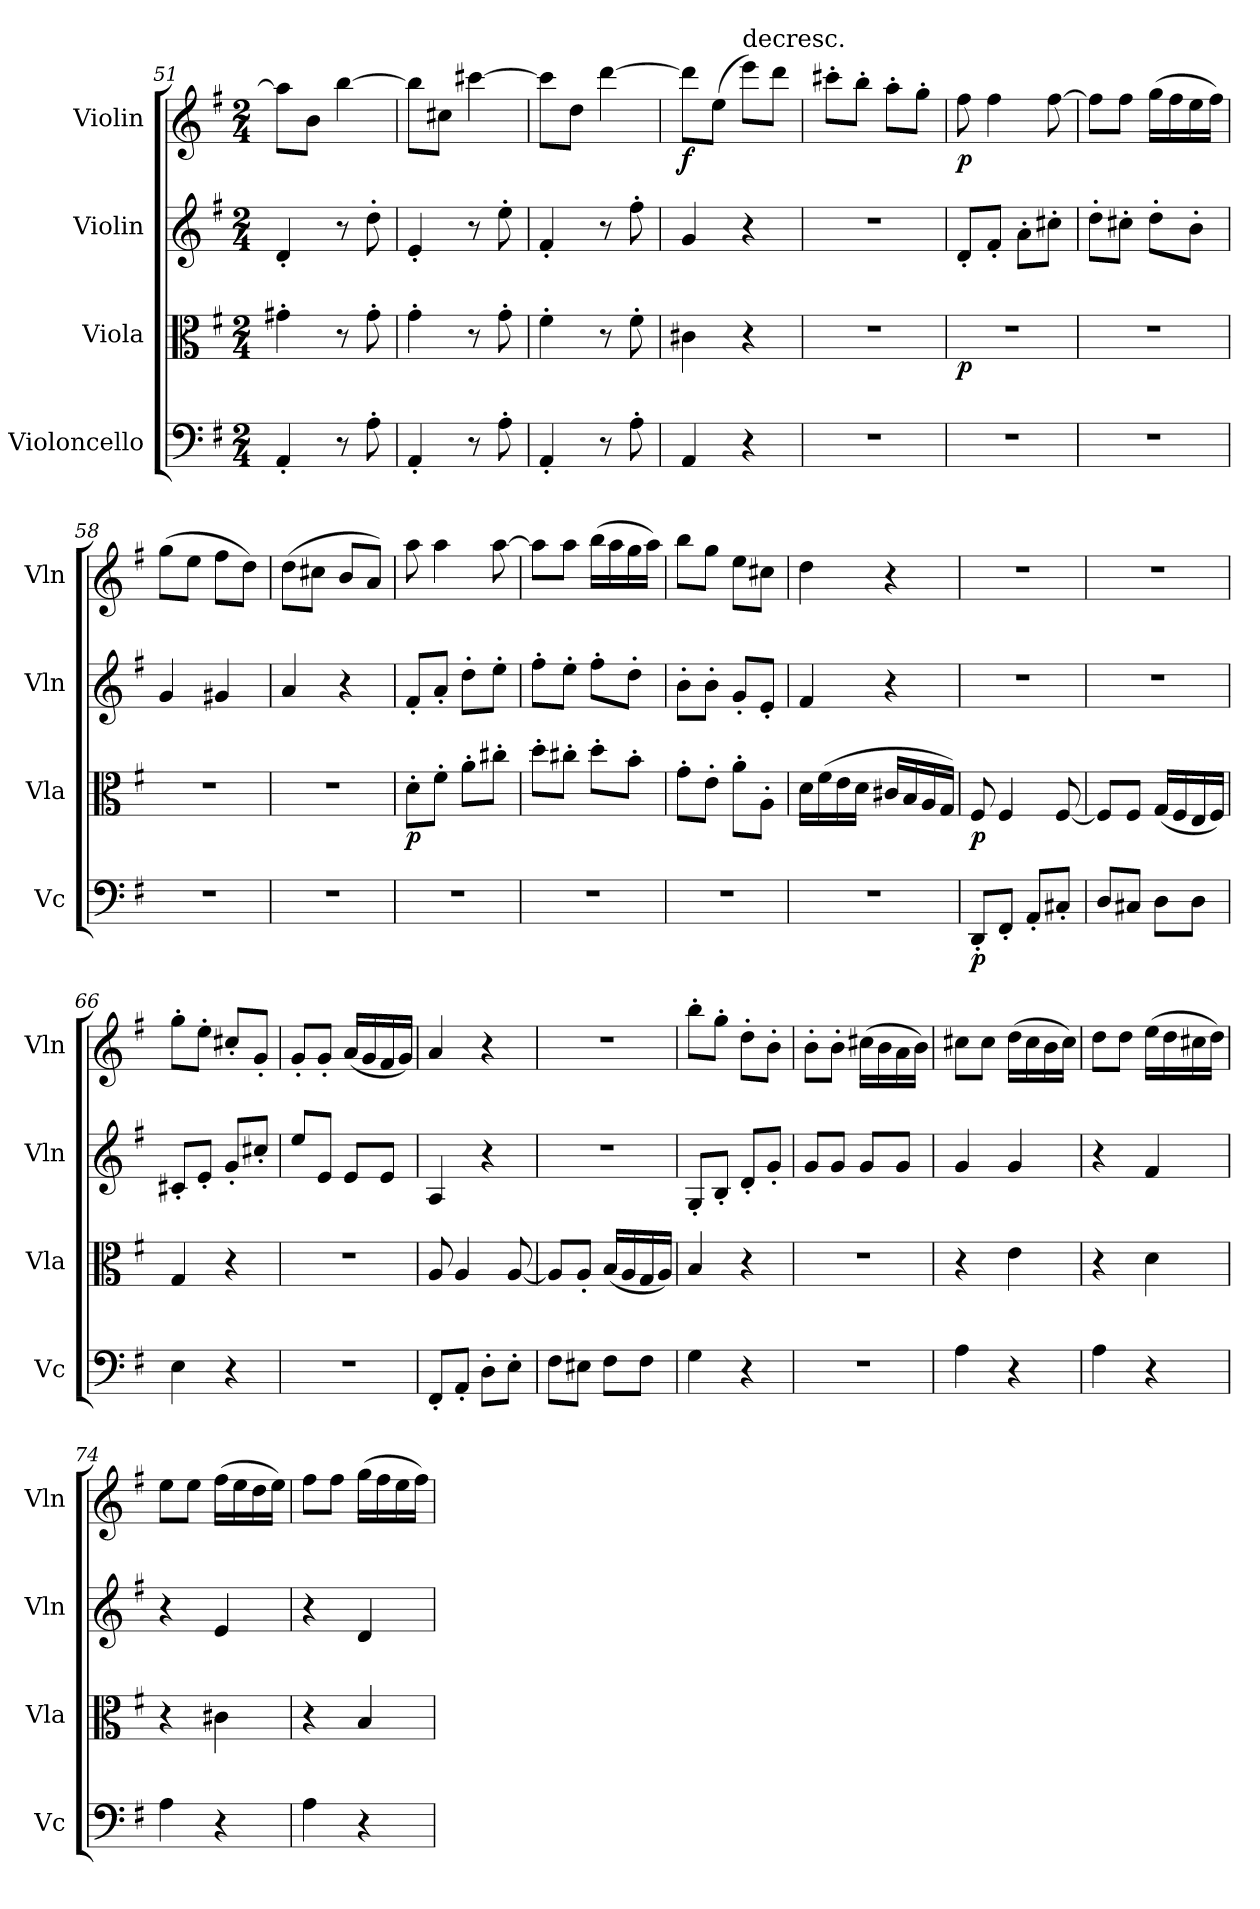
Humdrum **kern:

**kern	**dynam	**kern	**dynam	**kern	**kern	**dynam
*part4	*part4	*part3	*part3	*part2	*part1	*part1
*staff4	*staff4	*staff3	*staff3	*staff2	*staff1	*staff1
*I"Violoncello	*	*I"Viola	*	*I"Violin	*I"Violin	*
*I'Vc	*	*I'Vla	*	*I'Vln	*I'Vln	*
*clefF4	*	*clefC3	*	*clefG2	*clefG2	*
*k[f#]	*	*k[f#]	*	*k[f#]	*k[f#]	*
*G:	*	*G:	*	*G:	*G:	*
*M2/4	*	*M2/4	*	*M2/4	*M2/4	*
=51	=51	=51	=51	=51	=51	=51
4AA'/	.	4g#X'\	.	4d'/	8aa\L]	.
.	.	.	.	.	8b\J	.
8r	.	8r	.	8r	[4bb\	.
8A'\	.	8g#'\	.	8dd'\	.	.
=52	=52	=52	=52	=52	=52	=52
4AA'/	.	4g'\	.	4e'/	8bb\L]	.
.	.	.	.	.	8cc#X\J	.
8r	.	8r	.	8r	[4ccc#X\	.
8A'\	.	8g'\	.	8ee'\	.	.
=53	=53	=53	=53	=53	=53	=53
4AA'/	.	4f#'\	.	4f#'/	8ccc#\L]	.
.	.	.	.	.	8dd\J	.
8r	.	8r	.	8r	[4ddd\	.
8A'\	.	8f#'\	.	8ff#'\	.	.
=54	=54	=54	=54	=54	=54	=54
4AA/	.	4c#X\	.	4g/	8ddd\L]	f
.	.	.	.	.	(8ee\J	.
!	!	!	!	!	!LO:TX:t=decresc.	!
4r	.	4r	.	4r	8eee\L)	.
.	.	.	.	.	8ddd\J	.
=55	=55	=55	=55	=55	=55	=55
2r	.	2r	.	2r	8ccc#X'\L	.
.	.	.	.	.	8bb'\J	.
.	.	.	.	.	8aa'\L	.
.	.	.	.	.	8gg'\J	.
=56	=56	=56	=56	=56	=56	=56
2r	.	2r	p	8d'/L	8ff#\	p
.	.	.	.	8f#'/J	4ff#\	.
.	.	.	.	8a'\L	.	.
.	.	.	.	8cc#X'\J	[8ff#\	.
=57	=57	=57	=57	=57	=57	=57
2r	.	2r	.	8dd'\L	8ff#\L]	.
.	.	.	.	8cc#X'\J	8ff#\J	.
.	.	.	.	8dd'\L	(16gg\LL	.
.	.	.	.	.	16ff#\	.
.	.	.	.	8b'\J	16ee\	.
.	.	.	.	.	16ff#\JJ)	.
=58	=58	=58	=58	=58	=58	=58
2r	.	2r	.	4g/	(8gg\L	.
.	.	.	.	.	8ee\J	.
.	.	.	.	4g#X/	8ff#\L	.
.	.	.	.	.	8dd\J)	.
=59	=59	=59	=59	=59	=59	=59
2r	.	2r	.	4a/	(8dd\L	.
.	.	.	.	.	8cc#X\J	.
.	.	.	.	4r	8b/L	.
.	.	.	.	.	8a/J)	.
=60	=60	=60	=60	=60	=60	=60
2r	.	8d'\L	p	8f#'/L	8aa\	.
.	.	8f#'\J	.	8a'/J	4aa\	.
.	.	8a'\L	.	8dd'\L	.	.
.	.	8cc#X'\J	.	8ee'\J	[8aa\	.
=61	=61	=61	=61	=61	=61	=61
2r	.	8dd'\L	.	8ff#'\L	8aa\L]	.
.	.	8cc#X'\J	.	8ee'\J	8aa\J	.
.	.	8dd'\L	.	8ff#'\L	(16bb\LL	.
.	.	.	.	.	16aa\	.
.	.	8b'\J	.	8dd'\J	16gg\	.
.	.	.	.	.	16aa\JJ)	.
=62	=62	=62	=62	=62	=62	=62
2r	.	8g'\L	.	8b'\L	8bb\L	.
.	.	8e'\J	.	8b'\J	8gg\J	.
.	.	8a'\L	.	8g'/L	8ee\L	.
.	.	8A'\J	.	8e'/J	8cc#X\J	.
=63	=63	=63	=63	=63	=63	=63
2r	.	16d\LL	.	4f#/	4dd\	.
.	.	(16f#\	.	.	.	.
.	.	16e\	.	.	.	.
.	.	16d\JJ	.	.	.	.
.	.	16c#X/LL	.	4r	4r	.
.	.	16B/	.	.	.	.
.	.	16A/	.	.	.	.
.	.	16G/JJ)	.	.	.	.
=64	=64	=64	=64	=64	=64	=64
8DD'/L	p	8F#/	p	2r	2r	.
8FF#'/J	.	4F#/	.	.	.	.
8AA'/L	.	.	.	.	.	.
8C#X'/J	.	[8F#/	.	.	.	.
=65	=65	=65	=65	=65	=65	=65
8D/L	.	8F#/L]	.	2r	2r	.
8C#X/J	.	8F#/J	.	.	.	.
8D\L	.	(16G/LL	.	.	.	.
.	.	16F#/	.	.	.	.
8D\J	.	16E/	.	.	.	.
.	.	16F#/JJ)	.	.	.	.
=66	=66	=66	=66	=66	=66	=66
4E\	.	4G/	.	8c#X'/L	8gg'\L	.
.	.	.	.	8e'/J	8ee'\J	.
4r	.	4r	.	8g'/L	8cc#X'/L	.
.	.	.	.	8cc#X'/J	8g'/J	.
=67	=67	=67	=67	=67	=67	=67
2r	.	2r	.	8ee/L	8g'/L	.
.	.	.	.	8e/J	8g'/J	.
.	.	.	.	8e/L	(16a/LL	.
.	.	.	.	.	16g/	.
.	.	.	.	8e/J	16f#/	.
.	.	.	.	.	16g/JJ)	.
=68	=68	=68	=68	=68	=68	=68
8FF#'/L	.	8A/	.	4A/	4a/	.
8AA'/J	.	4A/	.	.	.	.
8D'\L	.	.	.	4r	4r	.
8E'\J	.	[8A/	.	.	.	.
=69	=69	=69	=69	=69	=69	=69
8F#\L	.	8A/L]	.	2r	2r	.
8E#X\J	.	8A'/J	.	.	.	.
8F#\L	.	(16B/LL	.	.	.	.
.	.	16A/	.	.	.	.
8F#\J	.	16G/	.	.	.	.
.	.	16A/JJ)	.	.	.	.
=70	=70	=70	=70	=70	=70	=70
4G\	.	4B/	.	8G'/L	8bb'\L	.
.	.	.	.	8B'/J	8gg'\J	.
4r	.	4r	.	8d'/L	8dd'\L	.
.	.	.	.	8g'/J	8b'\J	.
=71	=71	=71	=71	=71	=71	=71
2r	.	2r	.	8g/L	8b'\L	.
.	.	.	.	8g/J	8b'\J	.
.	.	.	.	8g/L	(16cc#X\LL	.
.	.	.	.	.	16b\	.
.	.	.	.	8g/J	16a\	.
.	.	.	.	.	16b\JJ)	.
=72	=72	=72	=72	=72	=72	=72
4A\	.	4r	.	4g/	8cc#X\L	.
.	.	.	.	.	8cc#\J	.
4r	.	4e\	.	4g/	(16dd\LL	.
.	.	.	.	.	16cc#\	.
.	.	.	.	.	16b\	.
.	.	.	.	.	16cc#\JJ)	.
=73	=73	=73	=73	=73	=73	=73
4A\	.	4r	.	4r	8dd\L	.
.	.	.	.	.	8dd\J	.
4r	.	4d\	.	4f#/	(16ee\LL	.
.	.	.	.	.	16dd\	.
.	.	.	.	.	16cc#X\	.
.	.	.	.	.	16dd\JJ)	.
=74	=74	=74	=74	=74	=74	=74
4A\	.	4r	.	4r	8ee\L	.
.	.	.	.	.	8ee\J	.
4r	.	4c#X\	.	4e/	(16ff#\LL	.
.	.	.	.	.	16ee\	.
.	.	.	.	.	16dd\	.
.	.	.	.	.	16ee\JJ)	.
=75	=75	=75	=75	=75	=75	=75
4A\	.	4r	.	4r	8ff#\L	.
.	.	.	.	.	8ff#\J	.
4r	.	4B/	.	4d/	(16gg\LL	.
.	.	.	.	.	16ff#\	.
.	.	.	.	.	16ee\	.
.	.	.	.	.	16ff#\JJ)	.
=	=	=	=	=	=	=
*-	*-	*-	*-	*-	*-	*-
